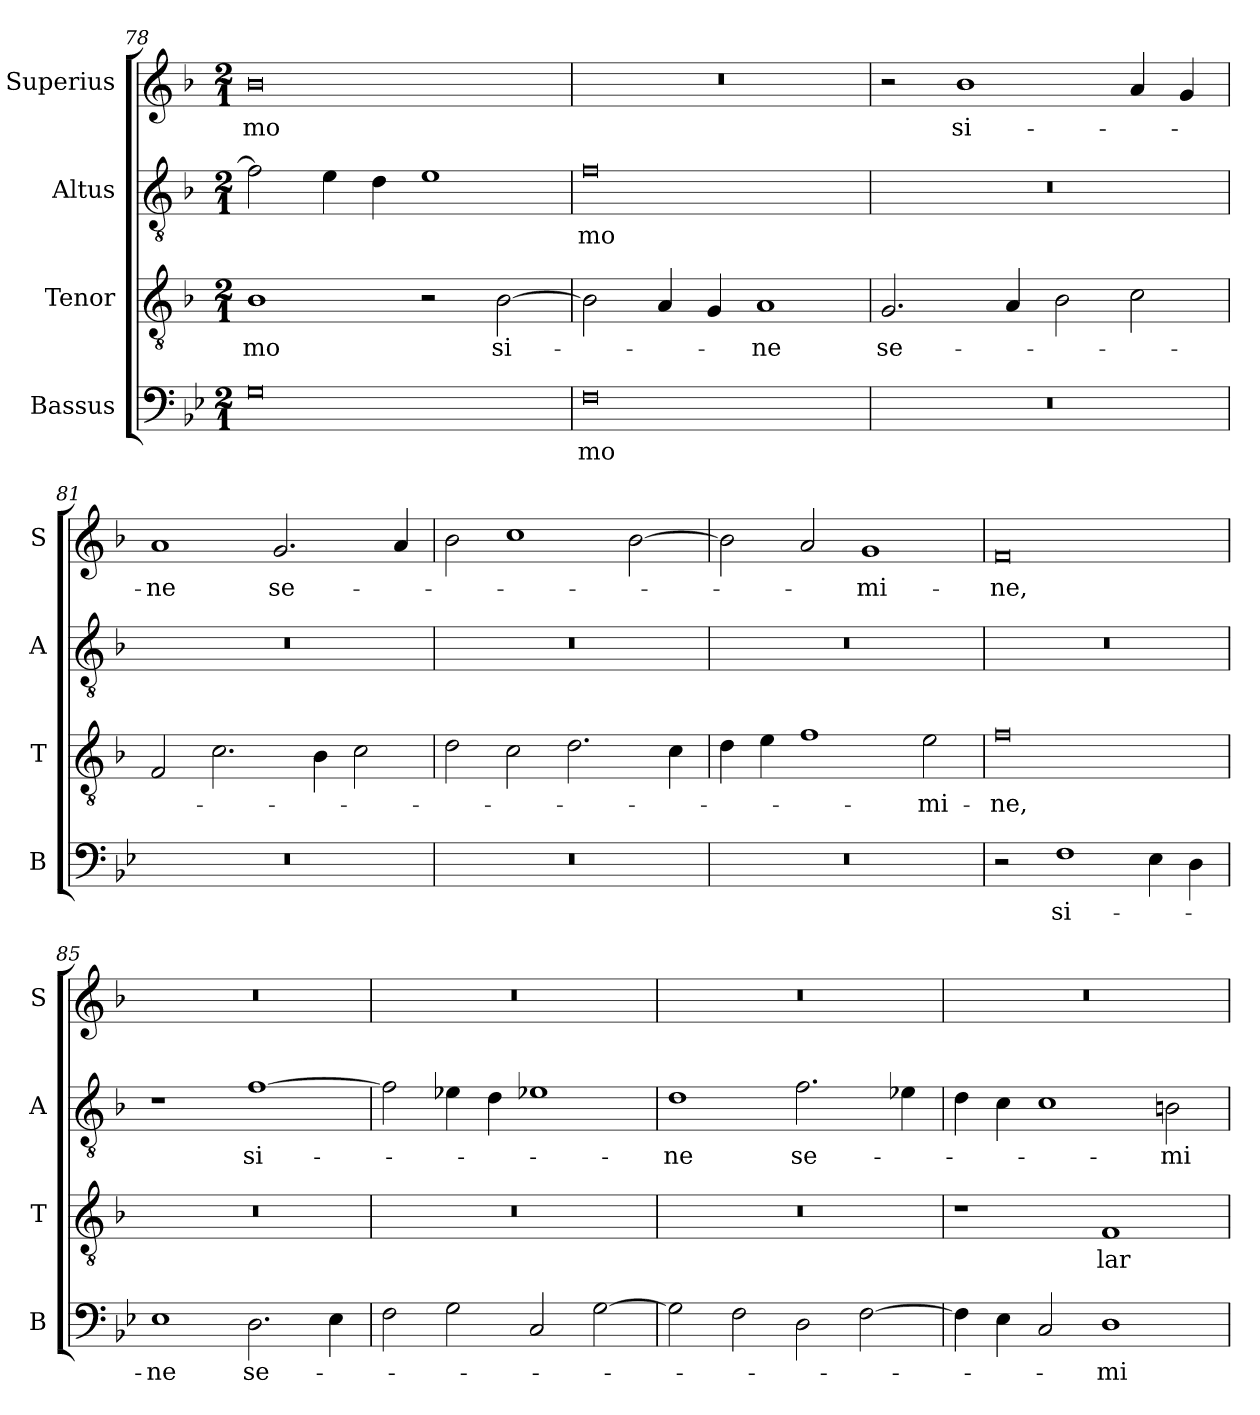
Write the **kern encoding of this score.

**kern	**text	**kern	**text	**kern	**text	**kern	**text
*part4	*part4	*part3	*part3	*part2	*part2	*part1	*part1
*staff4	*staff4	*staff3	*staff3	*staff2	*staff2	*staff1	*staff1
*I"Bassus	*	*I"Tenor	*	*I"Altus	*	*I"Superius	*
*I'B	*	*I'T	*	*I'A	*	*I'S	*
*clefF4	*	*clefGv2	*	*clefGv2	*	*clefG2	*
*k[b-e-]	*	*k[b-]	*	*k[b-]	*	*k[b-]	*
*M2/1	*	*M2/1	*	*M2/1	*	*M2/1	*
=78	=78	=78	=78	=78	=78	=78	=78
0G	.	1B-	-mo	2f]	.	0b-	-mo
.	.	.	.	4e	.	.	.
.	.	.	.	4d	.	.	.
.	.	2r	.	1e	.	.	.
.	.	[2B-	si-	.	.	.	.
=79	=79	=79	=79	=79	=79	=79	=79
0F	-mo	2B-]	.	0f	-mo	0r	.
.	.	4A	.	.	.	.	.
.	.	4G	.	.	.	.	.
.	.	1A	-ne	.	.	.	.
=80	=80	=80	=80	=80	=80	=80	=80
0r	.	2.G	se-	0r	.	2r	.
.	.	.	.	.	.	1b-	si-
.	.	4A	.	.	.	.	.
.	.	2B-	.	.	.	.	.
.	.	2c	.	.	.	4a	.
.	.	.	.	.	.	4g	.
=81	=81	=81	=81	=81	=81	=81	=81
0r	.	2F	.	0r	.	1a	-ne
.	.	2.c	.	.	.	.	.
.	.	.	.	.	.	2.g	se-
.	.	4B-	.	.	.	.	.
.	.	2c	.	.	.	.	.
.	.	.	.	.	.	4a	.
=82	=82	=82	=82	=82	=82	=82	=82
0r	.	2d	.	0r	.	2b-	.
.	.	2c	.	.	.	1cc	.
.	.	2.d	.	.	.	.	.
.	.	.	.	.	.	[2b-	.
.	.	4c	.	.	.	.	.
=83	=83	=83	=83	=83	=83	=83	=83
0r	.	4d	.	0r	.	2b-]	.
.	.	4e	.	.	.	.	.
.	.	1f	.	.	.	2a	.
.	.	.	.	.	.	1g	-mi-
.	.	2e	-mi-	.	.	.	.
=84	=84	=84	=84	=84	=84	=84	=84
2r	.	0f	-ne,	0r	.	0f	-ne,
1F	si-	.	.	.	.	.	.
4E-	.	.	.	.	.	.	.
4D	.	.	.	.	.	.	.
=85	=85	=85	=85	=85	=85	=85	=85
1E-	-ne	0r	.	1r	.	0r	.
2.D	se-	.	.	[1f	si-	.	.
4E-	.	.	.	.	.	.	.
=86	=86	=86	=86	=86	=86	=86	=86
2F	.	0r	.	2f]	.	0r	.
2G	.	.	.	4e-X	.	.	.
.	.	.	.	4d	.	.	.
2C	.	.	.	1e-X	.	.	.
[2G	.	.	.	.	.	.	.
=87	=87	=87	=87	=87	=87	=87	=87
2G]	.	0r	.	1d	-ne	0r	.
2F	.	.	.	.	.	.	.
2D	.	.	.	2.f	se-	.	.
[2F	.	.	.	.	.	.	.
.	.	.	.	4e-X	.	.	.
=88	=88	=88	=88	=88	=88	=88	=88
4F]	.	1r	.	4d	.	0r	.
4E-	.	.	.	4c	.	.	.
2C	.	.	.	1c	.	.	.
1D	-mi-	1F	lar-	.	.	.	.
.	.	.	.	2Bn	-mi-	.	.
=	=	=	=	=	=	=	=
*-	*-	*-	*-	*-	*-	*-	*-
